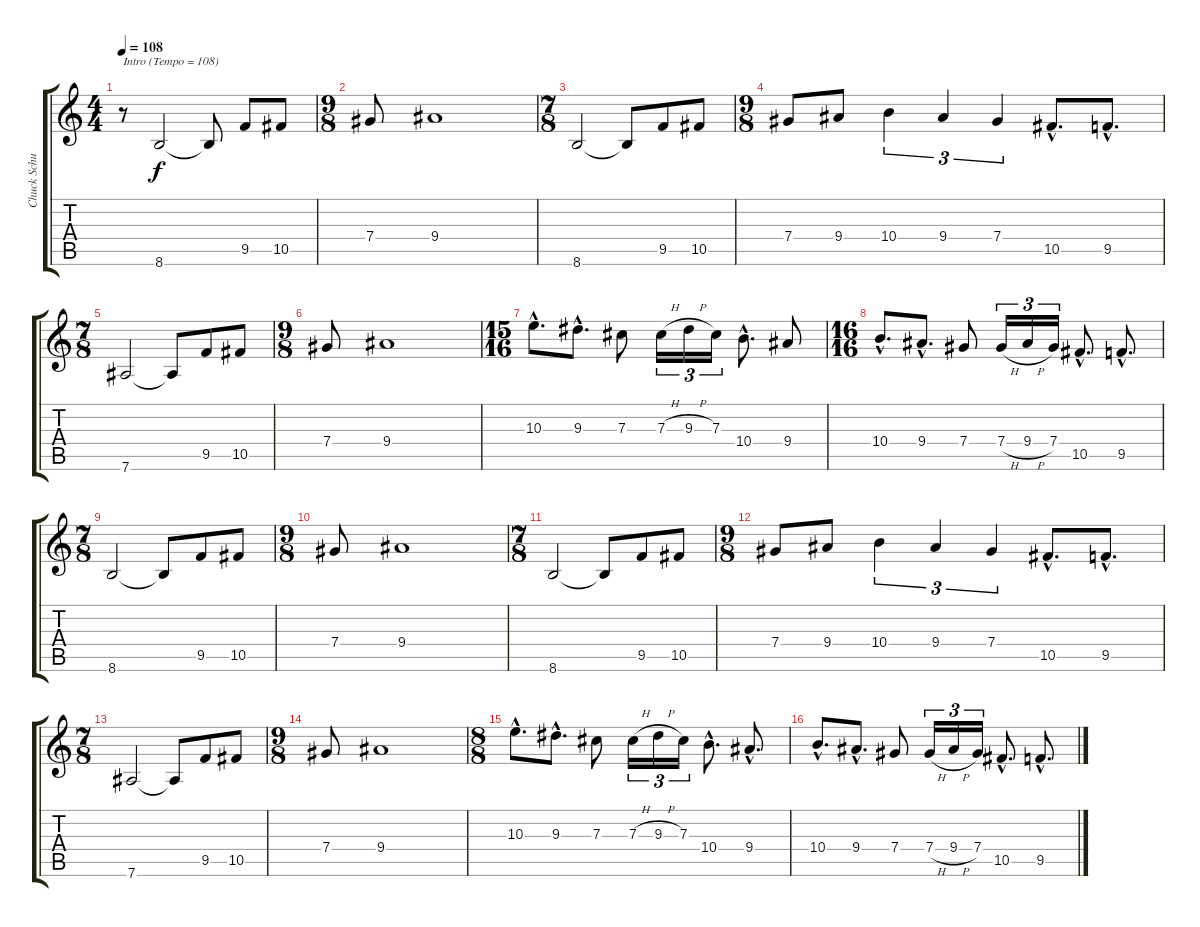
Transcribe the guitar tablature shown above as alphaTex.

\track ("Chuck Schuldiner" "Chuck Schu") {instrument distortionguitar}
\staff {score tabs}
\tuning (Eb4 Bb3 Gb3 Db3 Ab2 Eb2) {hide}
\ts (4 4)
\tempo 108
\clef g2
\ks c
r.8{txt "Intro (Tempo = 108)" dy f volume 16 instrument electricguitarclean} 8.6.2 8.6{t}.8 9.5.8 10.5.8 |
\ts (9 8)
7.4.8 9.4.1 |
\ts (7 8)
8.6.2 8.6{t}.8 9.5.8 10.5.8 |
\ts (9 8)
7.4.8 9.4.8 10.4.4{tu (3 2)} 9.4.4{tu (3 2)} 7.4.4{tu (3 2)} 10.5{hac}.8{d} 9.5{hac}.8{d} |
\ts (7 8)
7.6.2 7.6{t}.8 9.5.8 10.5.8 |
\ts (9 8)
7.4.8 9.4.1 |
\ts (15 16)
10.3{hac}.8{d} 9.3{hac}.8{d} 7.3.8 7.3{h}.16{tu (3 2)} 9.3{h}.16{tu (3 2)} 7.3.16{tu (3 2)} 10.4{hac}.8{d} 9.4.8 |
\ts (16 16)
10.4{hac}.8{d} 9.4{hac}.8{d} 7.4.8 7.4{h}.16{tu (3 2)} 9.4{h}.16{tu (3 2)} 7.4.16{tu (3 2)} 10.5{hac}.8{d} 9.5{hac}.8{d} |
\ts (7 8)
8.6.2 8.6{t}.8 9.5.8 10.5.8 |
\ts (9 8)
7.4.8 9.4.1 |
\ts (7 8)
8.6.2 8.6{t}.8 9.5.8 10.5.8 |
\ts (9 8)
7.4.8 9.4.8 10.4.4{tu (3 2)} 9.4.4{tu (3 2)} 7.4.4{tu (3 2)} 10.5{hac}.8{d} 9.5{hac}.8{d} |
\ts (7 8)
7.6.2 7.6{t}.8 9.5.8 10.5.8 |
\ts (9 8)
7.4.8 9.4.1 |
\ts (8 8)
10.3{hac}.8{d} 9.3{hac}.8{d} 7.3.8 7.3{h}.16{tu (3 2)} 9.3{h}.16{tu (3 2)} 7.3.16{tu (3 2)} 10.4{hac}.8{d} 9.4{hac}.8{d} |
10.4{hac}.8{d} 9.4{hac}.8{d} 7.4.8 7.4{h}.16{tu (3 2)} 9.4{h}.16{tu (3 2)} 7.4.16{tu (3 2)} 10.5{hac}.8{d} 9.5{hac}.8{d}
